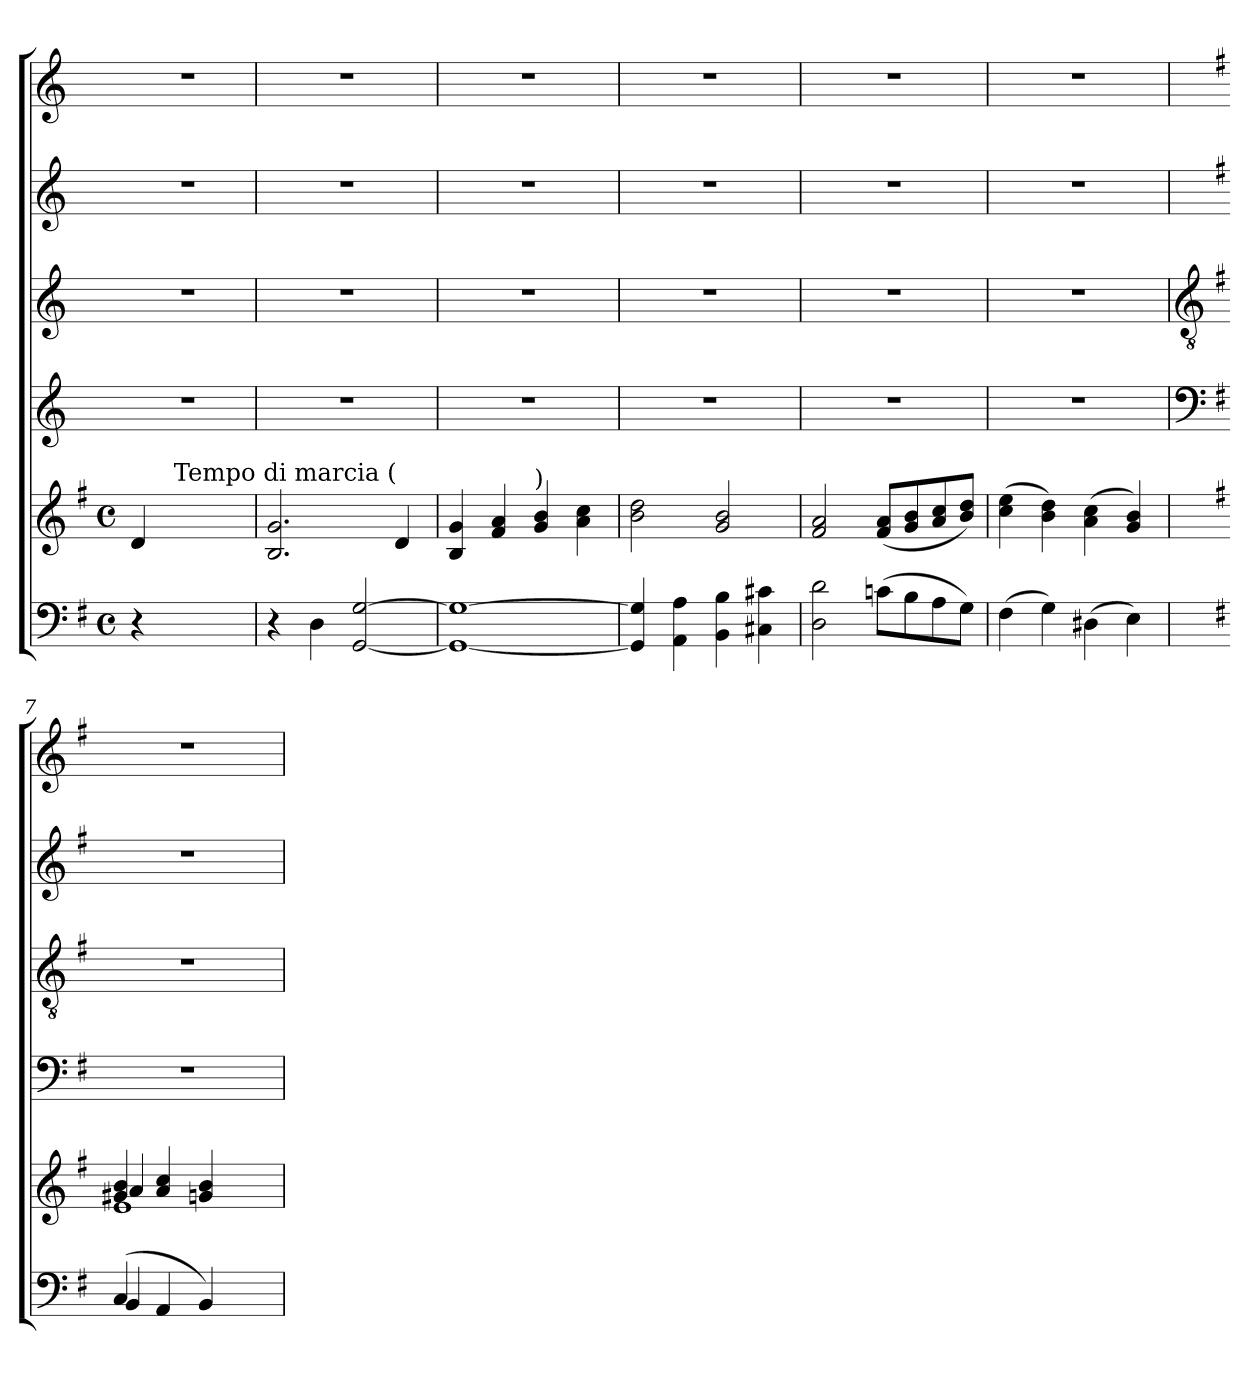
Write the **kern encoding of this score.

**kern	**kern	**kern	**kern	**kern	**kern
*part6	*part5	*part4	*part3	*part2	*part1
*staff6	*staff5	*staff4	*staff3	*staff2	*staff1
*clefF4	*clefG2	*clefG2	*clefG2	*clefG2	*clefG2
*k[f#]	*k[f#]	*k[]	*k[]	*k[]	*k[]
*G:	*G:	*C:	*C:	*C:	*C:
*M4/4	*M4/4	*	*	*	*
*met(c)	*met(c)	*	*	*	*
=1	=1	=1	=1	=1	=1
4r	4d/	1r	1r	1r	1r
!	!LO:TX:a:t=Tempo di marcia (	!	!	!	!
2.ryy	2.ryy	.	.	.	.
=2	=2	=2	=2	=2	=2
4r	2.B/ 2.g/	1r	1r	1r	1r
4D\	.	.	.	.	.
[<2GG/ [>2G/	.	.	.	.	.
.	4d/	.	.	.	.
=3	=3	=3	=3	=3	=3
*	*MM120	*	*	*	*
1GG_ 1G_	4B/ 4g/	1r	1r	1r	1r
.	4f#/ 4a/	.	.	.	.
!	!LO:TX:a:t=)	!	!	!	!
.	4g/ 4b/	.	.	.	.
.	4a\ 4cc\	.	.	.	.
=4	=4	=4	=4	=4	=4
4GG/] 4G/]	2b\ 2dd\	1r	1r	1r	1r
4AA\ 4A\	.	.	.	.	.
4BB\ 4B\	2g/ 2b/	.	.	.	.
4C#X\ 4c#X\	.	.	.	.	.
=5	=5	=5	=5	=5	=5
2D\ 2d\	2f#/ 2a/	1r	1r	1r	1r
(>8cn\L	(<8f#/ 8a/L	.	.	.	.
8B\	8g/ 8b/	.	.	.	.
8A\	8a/ 8cc/	.	.	.	.
8G\J)	8b/ 8dd/J)	.	.	.	.
=6	=6	=6	=6	=6	=6
(>4F#\	(>4cc\ 4ee\	1r	1r	1r	1r
4G\)	4b\ 4dd\)	.	.	.	.
(>4D#X\	(>4a\ 4cc\	.	.	.	.
4E\)	4g/ 4b/)	.	.	.	.
!!LO:LB:g=z
=7	=7	=7	=7	=7	=7
*	*	*clefF4	*clefGv2	*	*
*	*	*k[f#]	*k[f#]	*k[f#]	*k[f#]
*	*	*G:	*G:	*G:	*G:
*^	*^	*	*	*	*
*	*	*	*^	*	*	*	*
(<4C/	4BB/	4g#X/ 4b/	1e	4a/	1r	1r	1r	1r
4AA/	4ryy	4a/ 4cc/	.	2.ryy	.	.	.	.
4BB/)	2ryy	4gn/ 4b/	.	.	.	.	.	.
4ryy	.	4ryy	.	.	.	.	.	.
*v	*v	*	*	*	*	*	*	*
*	*v	*v	*v	*	*	*	*
=	=	=	=	=	=
*-	*-	*-	*-	*-	*-
